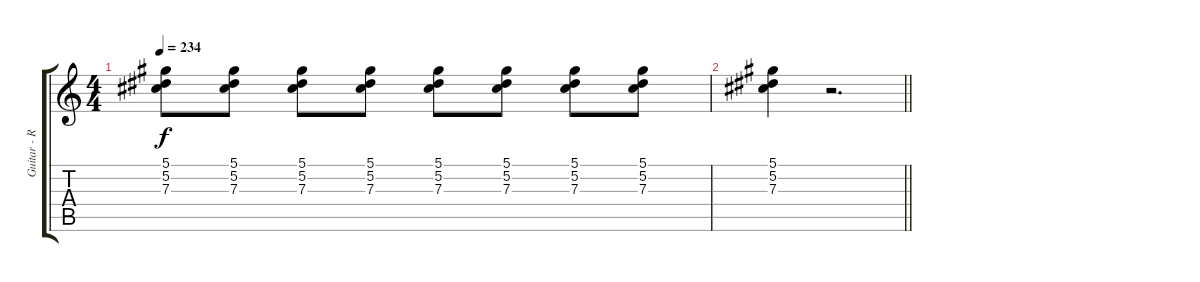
\track ("Guitar - Right" "Guitar - R") {instrument distortionguitar}
\staff {score tabs}
\tuning (Eb4 Bb3 Gb3 Db3 Ab2 Db2) {hide}
\ts (4 4)
\tempo 234
\clef g2
\ks c
(5.1 5.2 7.3).8{dy f} (5.1 5.2 7.3).8 (5.1 5.2 7.3).8 (5.1 5.2 7.3).8 (5.1 5.2 7.3).8 (5.1 5.2 7.3).8 (5.1 5.2 7.3).8 (5.1 5.2 7.3).8 |
\barLineRight lightlight
(5.1 5.2 7.3).4 r.2{d}
